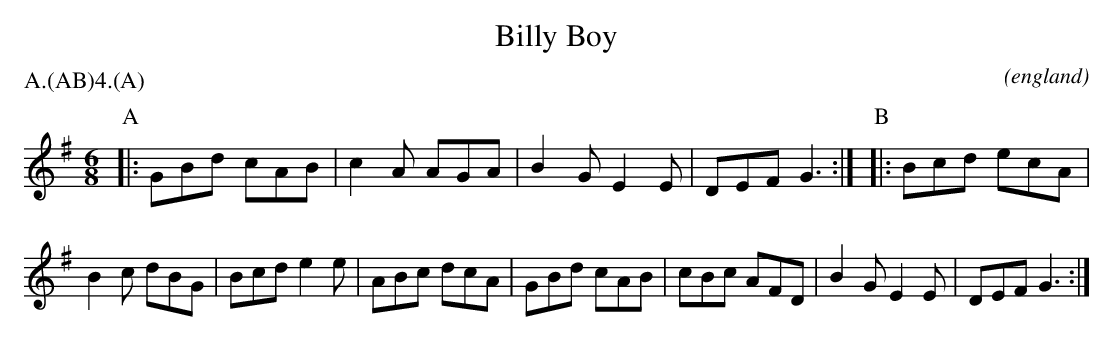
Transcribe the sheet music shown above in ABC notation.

X:1
T:Billy Boy
O:england
M:6/8
C:
P:A.(AB)4.(A)
L:1/8
K:G
P:A
|:GBd  cAB|c2 A AGA|B2 G E2 E|DEF G3:|\
P:B
|:Bcd  ecA|B2 c dBG|Bcd  e2 e|ABc dcA|\
GBd  cAB|cBc  AFD|B2 G E2 E|DEF G3:|
